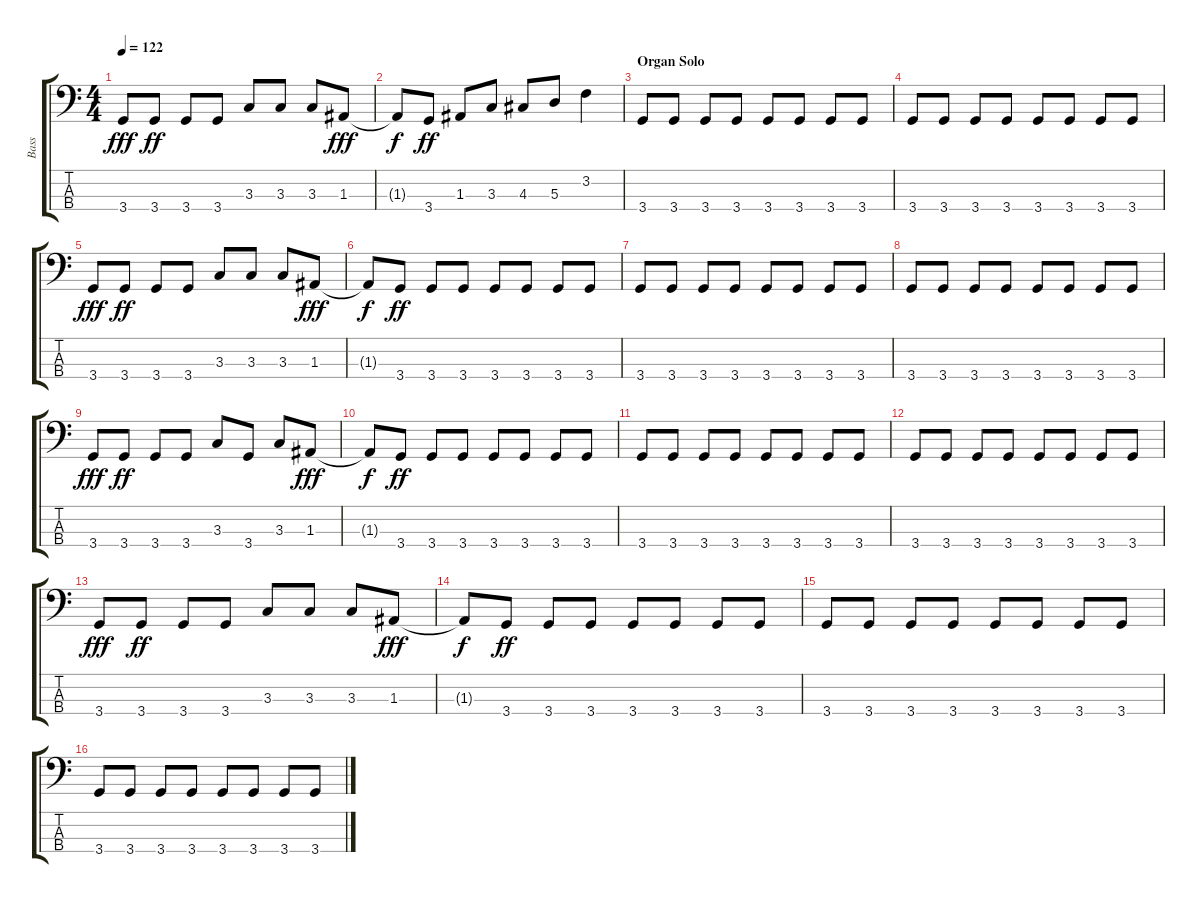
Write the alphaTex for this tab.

\track ("Bass" "Bass") {instrument electricbasspick}
\staff {score tabs}
\tuning (G2 D2 A1 E1) {hide}
\ts (4 4)
\tempo 122
\clef f4
\ks c
3.4.8{dy fff} 3.4.8{dy ff} 3.4.8 3.4.8 3.3.8 3.3.8 3.3.8 1.3.8{dy fff} |
1.3{t}.8{dy f} 3.4.8{dy ff} 1.3.8 3.3.8 4.3.8 5.3.8 3.2.4 |
\section ("" "Organ Solo")
3.4.8 3.4.8 3.4.8 3.4.8 3.4.8 3.4.8 3.4.8 3.4.8 |
3.4.8 3.4.8 3.4.8 3.4.8 3.4.8 3.4.8 3.4.8 3.4.8 |
3.4.8{dy fff} 3.4.8{dy ff} 3.4.8 3.4.8 3.3.8 3.3.8 3.3.8 1.3.8{dy fff} |
1.3{t}.8{dy f} 3.4.8{dy ff} 3.4.8 3.4.8 3.4.8 3.4.8 3.4.8 3.4.8 |
3.4.8 3.4.8 3.4.8 3.4.8 3.4.8 3.4.8 3.4.8 3.4.8 |
3.4.8 3.4.8 3.4.8 3.4.8 3.4.8 3.4.8 3.4.8 3.4.8 |
3.4.8{dy fff} 3.4.8{dy ff} 3.4.8 3.4.8 3.3.8 3.4.8 3.3.8 1.3.8{dy fff} |
1.3{t}.8{dy f} 3.4.8{dy ff} 3.4.8 3.4.8 3.4.8 3.4.8 3.4.8 3.4.8 |
3.4.8 3.4.8 3.4.8 3.4.8 3.4.8 3.4.8 3.4.8 3.4.8 |
3.4.8 3.4.8 3.4.8 3.4.8 3.4.8 3.4.8 3.4.8 3.4.8 |
3.4.8{dy fff} 3.4.8{dy ff} 3.4.8 3.4.8 3.3.8 3.3.8 3.3.8 1.3.8{dy fff} |
1.3{t}.8{dy f} 3.4.8{dy ff} 3.4.8 3.4.8 3.4.8 3.4.8 3.4.8 3.4.8 |
3.4.8 3.4.8 3.4.8 3.4.8 3.4.8 3.4.8 3.4.8 3.4.8 |
3.4.8 3.4.8 3.4.8 3.4.8 3.4.8 3.4.8 3.4.8 3.4.8
